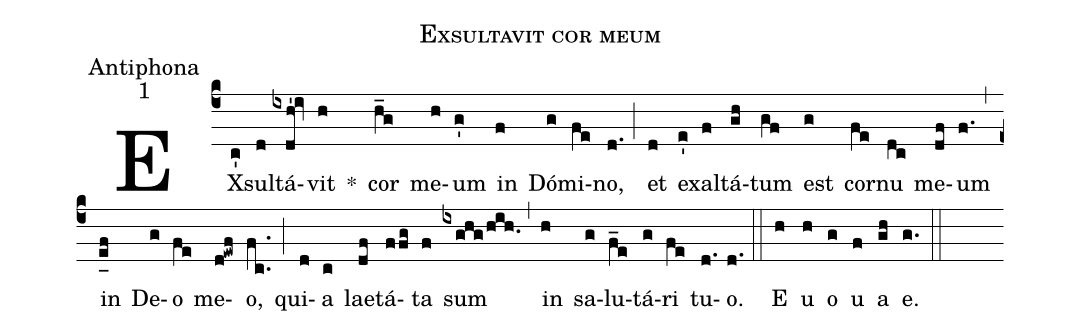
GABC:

name:Exsultavit cor meum;
office-part:Antiphona;
mode:1;
%%
(c4) EX(c')sul(d)tá(ixdh'!iv)vit(h) *() cor(h_g) me(h)um(g') in(f) Dó(g)mi(fe)no,(d.) (;) et(d) ex(e')al(f)tá(gh)tum(gf) est(g) cor(fe)nu(dc) me(df)um(f.) (,) in(e_[uh:l]f) De(g)o(fe) me(d!ewf)o,(fc..) (;) qui(d)a(c) lae(df)tá(ffg)ta(f) sum(ixghg/hih.) (,) in(h) sa(g)lu(f_e)tá(g)ri(fe) tu(d.)o.(d.) (::) <eu>E(h) u(h) o(g) u(f) a(gh) e.</eu>(g.) (::)
